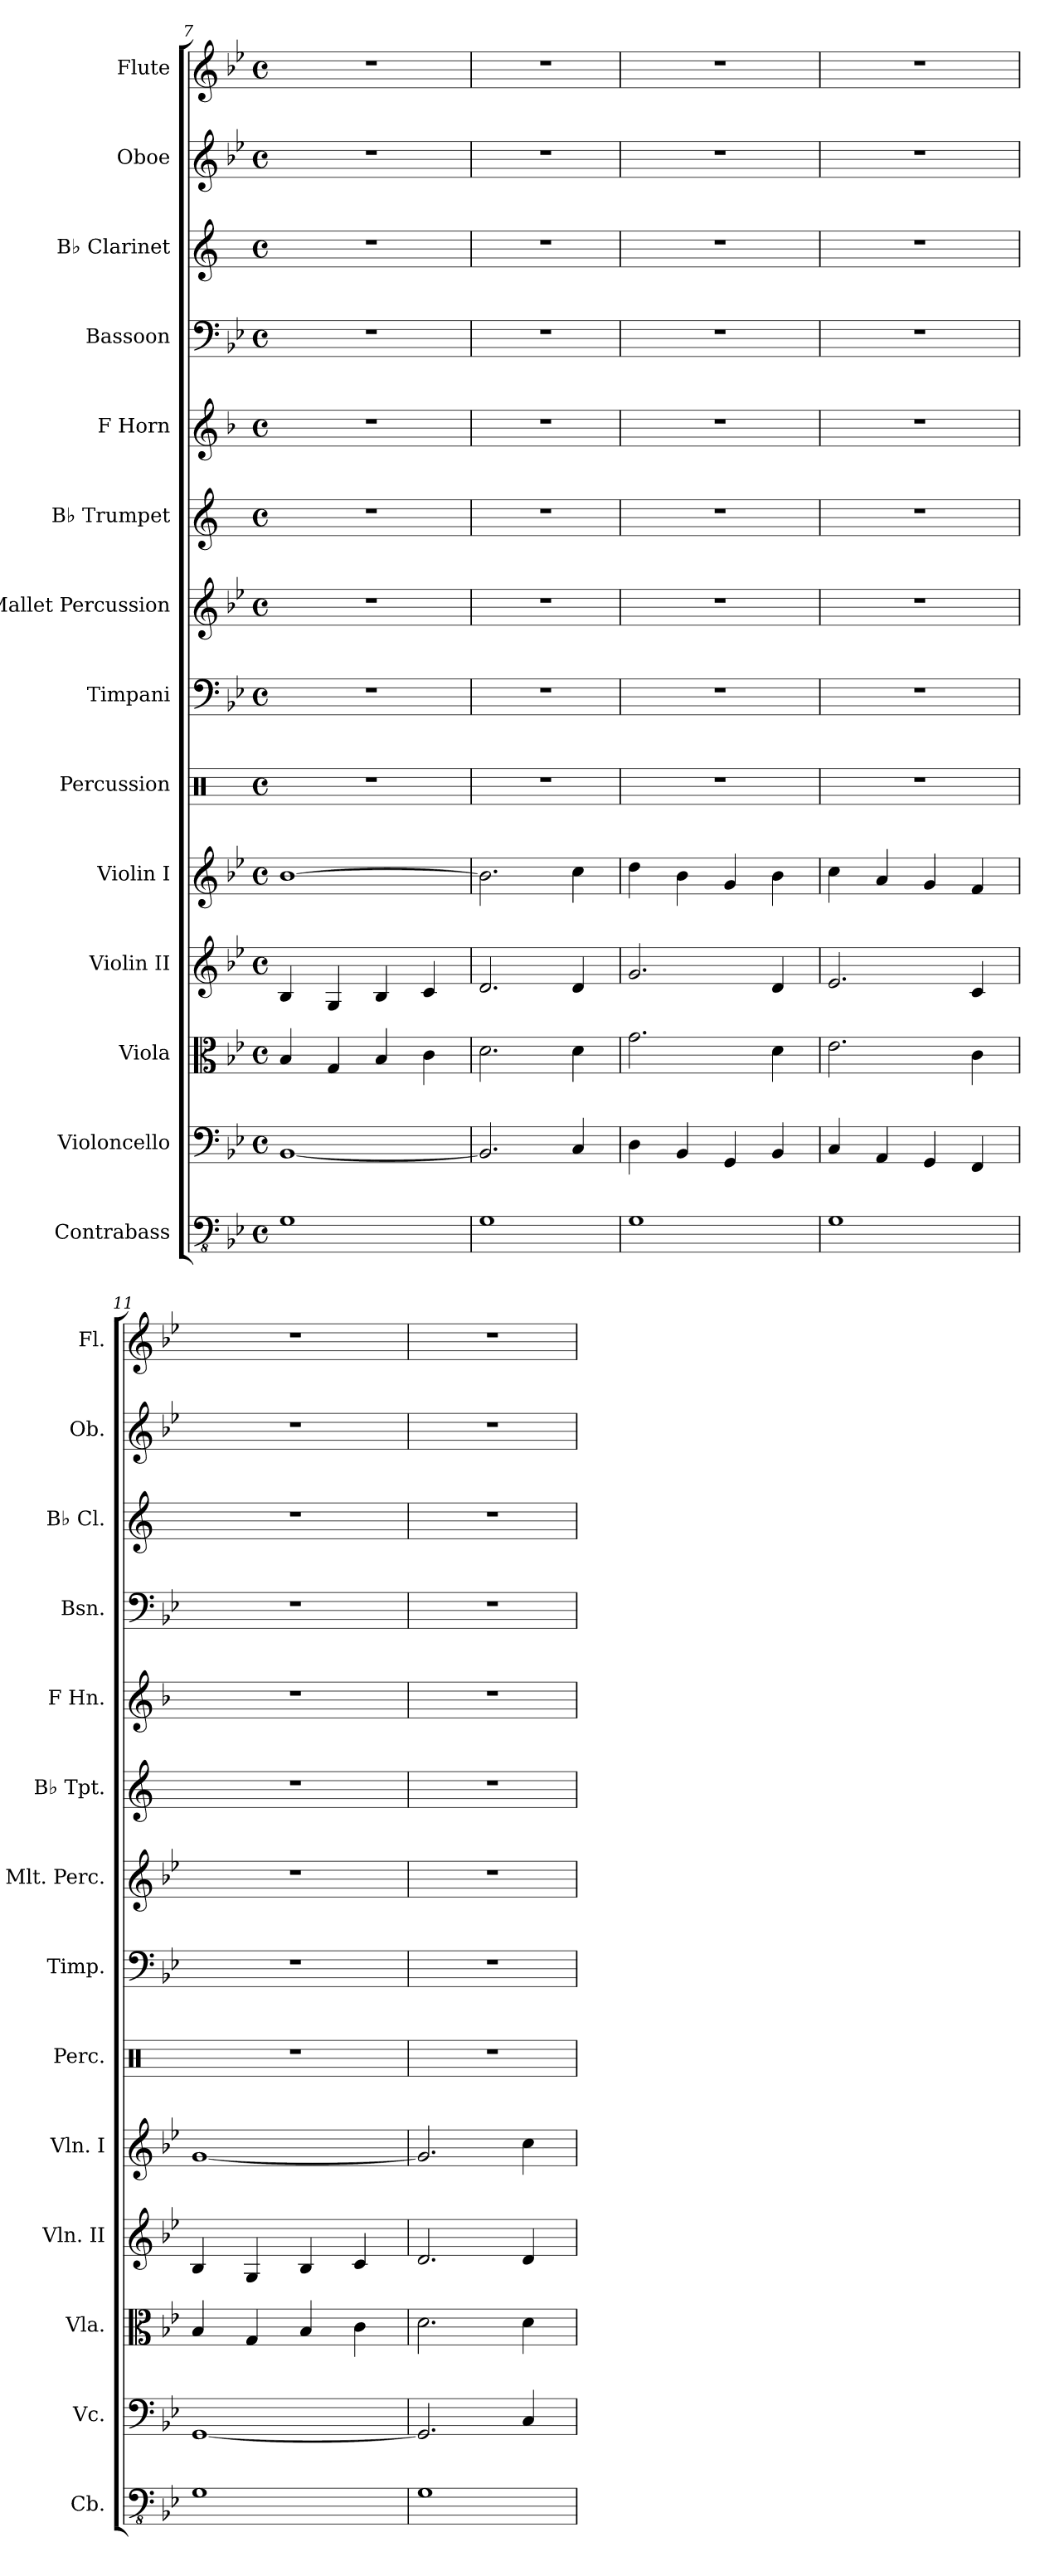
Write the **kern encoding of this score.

**kern	**kern	**kern	**kern	**kern	**kern	**kern	**kern	**kern	**kern	**kern	**kern	**kern	**kern
*part14	*part13	*part12	*part11	*part10	*part9	*part8	*part7	*part6	*part5	*part4	*part3	*part2	*part1
*staff14	*staff13	*staff12	*staff11	*staff10	*staff9	*staff8	*staff7	*staff6	*staff5	*staff4	*staff3	*staff2	*staff1
*I"Contrabass	*I"Violoncello	*I"Viola	*I"Violin II	*I"Violin I	*I"Percussion	*I"Timpani	*I"Mallet Percussion	*I"B♭ Trumpet	*I"F Horn	*I"Bassoon	*I"B♭ Clarinet	*I"Oboe	*I"Flute
*I'Cb.	*I'Vc.	*I'Vla.	*I'Vln. II	*I'Vln. I	*I'Perc.	*I'Timp.	*I'Mlt. Perc.	*I'B♭ Tpt.	*I'F Hn.	*I'Bsn.	*I'B♭ Cl.	*I'Ob.	*I'Fl.
*clefFv4	*clefF4	*clefC3	*clefG2	*clefG2	*clefX	*clefF4	*clefG2	*clefG2	*clefG2	*clefF4	*clefG2	*clefG2	*clefG2
*ITrd7c12	*	*	*	*	*	*	*ITrd-14c-24	*ITrd1c2	*ITrd4c7	*	*ITrd1c2	*	*
*k[b-e-]	*k[b-e-]	*k[b-e-]	*k[b-e-]	*k[b-e-]	*k[]	*k[b-e-]	*k[b-e-]	*k[b-e-]	*k[b-e-]	*k[b-e-]	*k[b-e-]	*k[b-e-]	*k[b-e-]
*M4/4	*M4/4	*M4/4	*M4/4	*M4/4	*M4/4	*M4/4	*M4/4	*M4/4	*M4/4	*M4/4	*M4/4	*M4/4	*M4/4
*met(c)	*met(c)	*met(c)	*met(c)	*met(c)	*met(c)	*met(c)	*met(c)	*met(c)	*met(c)	*met(c)	*met(c)	*met(c)	*met(c)
=7	=7	=7	=7	=7	=7	=7	=7	=7	=7	=7	=7	=7	=7
1GGG	[1BB-	4B-/	4B-/	[1b-	1r	1r	1r	1r	1r	1r	1r	1r	1r
.	.	4G/	4G/	.	.	.	.	.	.	.	.	.	.
.	.	4B-/	4B-/	.	.	.	.	.	.	.	.	.	.
.	.	4c\	4c/	.	.	.	.	.	.	.	.	.	.
=8	=8	=8	=8	=8	=8	=8	=8	=8	=8	=8	=8	=8	=8
1GGG	2.BB-/]	2.d\	2.d/	2.b-\]	1r	1r	1r	1r	1r	1r	1r	1r	1r
.	4C/	4d\	4d/	4cc\	.	.	.	.	.	.	.	.	.
=9	=9	=9	=9	=9	=9	=9	=9	=9	=9	=9	=9	=9	=9
1GGG	4D\	2.g\	2.g/	4dd\	1r	1r	1r	1r	1r	1r	1r	1r	1r
.	4BB-/	.	.	4b-\	.	.	.	.	.	.	.	.	.
.	4GG/	.	.	4g/	.	.	.	.	.	.	.	.	.
.	4BB-/	4d\	4d/	4b-\	.	.	.	.	.	.	.	.	.
=10	=10	=10	=10	=10	=10	=10	=10	=10	=10	=10	=10	=10	=10
1GGG	4C/	2.e-\	2.e-/	4cc\	1r	1r	1r	1r	1r	1r	1r	1r	1r
.	4AA/	.	.	4a/	.	.	.	.	.	.	.	.	.
.	4GG/	.	.	4g/	.	.	.	.	.	.	.	.	.
.	4FF/	4c\	4c/	4f/	.	.	.	.	.	.	.	.	.
=11	=11	=11	=11	=11	=11	=11	=11	=11	=11	=11	=11	=11	=11
1GGG	[1GG	4B-/	4B-/	[1g	1r	1r	1r	1r	1r	1r	1r	1r	1r
.	.	4G/	4G/	.	.	.	.	.	.	.	.	.	.
.	.	4B-/	4B-/	.	.	.	.	.	.	.	.	.	.
.	.	4c\	4c/	.	.	.	.	.	.	.	.	.	.
=12	=12	=12	=12	=12	=12	=12	=12	=12	=12	=12	=12	=12	=12
1GGG	2.GG/]	2.d\	2.d/	2.g/]	1r	1r	1r	1r	1r	1r	1r	1r	1r
.	4C/	4d\	4d/	4cc\	.	.	.	.	.	.	.	.	.
=	=	=	=	=	=	=	=	=	=	=	=	=	=
*-	*-	*-	*-	*-	*-	*-	*-	*-	*-	*-	*-	*-	*-
